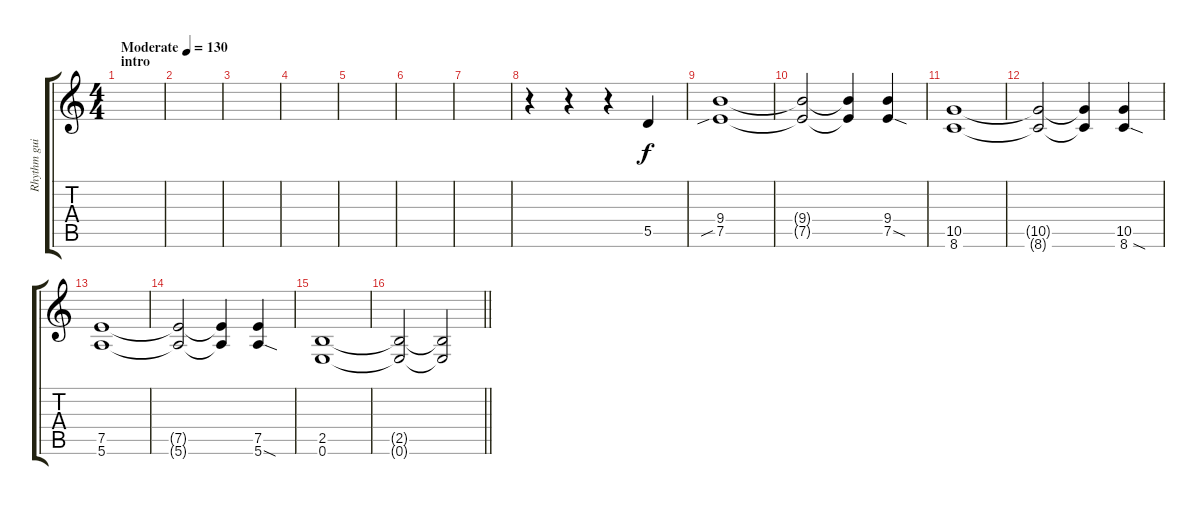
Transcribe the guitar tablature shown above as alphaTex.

\track ("Rhythm guitar" "Rhythm gui") {instrument overdrivenguitar}
\staff {score tabs}
\tuning (E4 B3 G3 D3 A2 E2) {hide}
\ts (4 4)
\section ("" "intro")
\tempo (130 "Moderate")
\clef g2
\ks c
|
|
|
|
|
|
|
r.4 r.4 r.4 5.5.4 |
(9.4 7.5{sib}).1 |
(9.4{t} 7.5{t}).2 (9.4{t} 7.5{t}).4 (9.4 7.5{sod}).4 |
(10.5 8.6).1 |
(10.5{t} 8.6{t}).2 (10.5{t} 8.6{t}).4 (10.5 8.6{sod}).4 |
(7.5 5.6).1 |
(7.5{t} 5.6{t}).2 (7.5{t} 5.6{t}).4 (7.5 5.6{sod}).4 |
(2.5 0.6).1 |
\barLineRight lightlight
(2.5{t} 0.6{t}).2 (2.5{t} 0.6{t}).2
